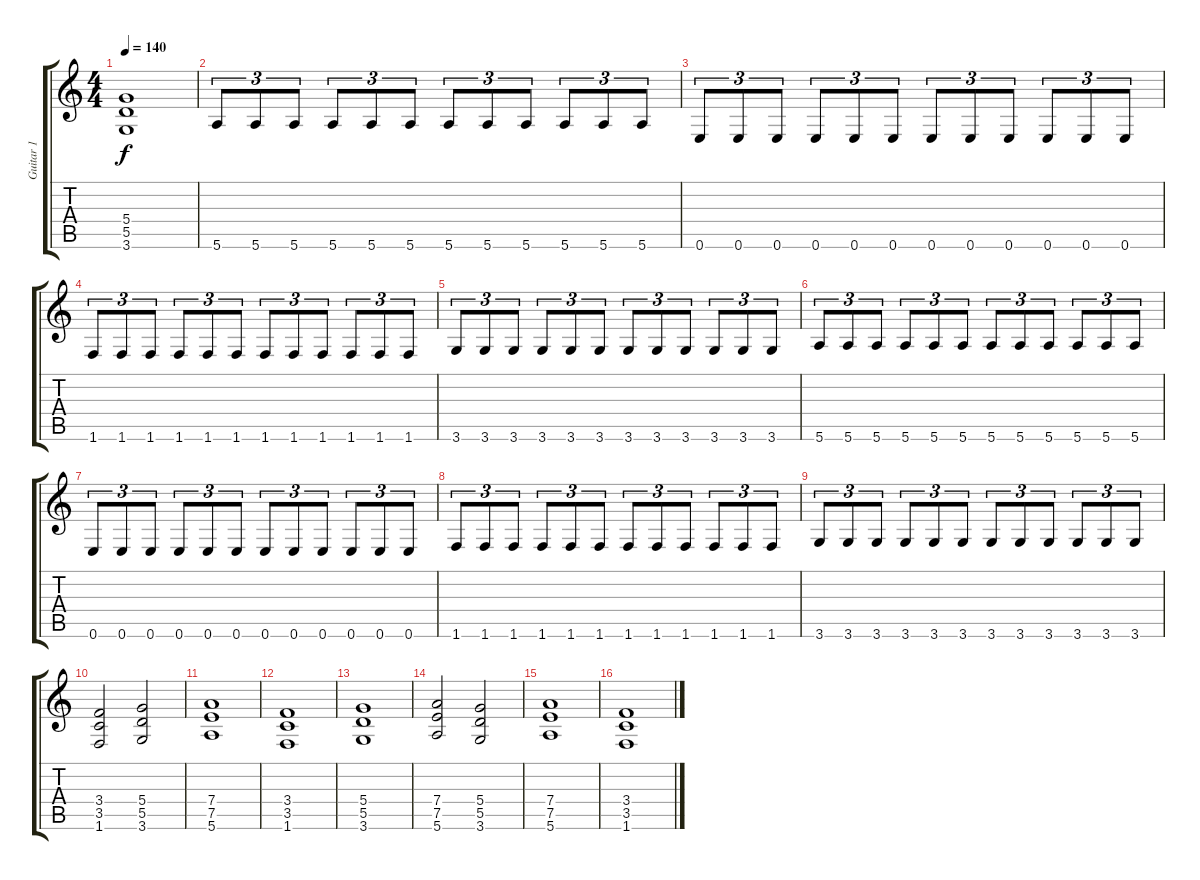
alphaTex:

\track ("Guitar 1" "Guitar 1") {instrument distortionguitar}
\staff {score tabs}
\tuning (E4 B3 G3 D3 A2 E2) {hide}
\ts (4 4)
\tempo 140
\clef g2
\ks c
(5.4 5.5 3.6).1{dy f} |
5.6.8{tu (3 2)} 5.6.8{tu (3 2)} 5.6.8{tu (3 2)} 5.6.8{tu (3 2)} 5.6.8{tu (3 2)} 5.6.8{tu (3 2)} 5.6.8{tu (3 2)} 5.6.8{tu (3 2)} 5.6.8{tu (3 2)} 5.6.8{tu (3 2)} 5.6.8{tu (3 2)} 5.6.8{tu (3 2)} |
0.6.8{tu (3 2)} 0.6.8{tu (3 2)} 0.6.8{tu (3 2)} 0.6.8{tu (3 2)} 0.6.8{tu (3 2)} 0.6.8{tu (3 2)} 0.6.8{tu (3 2)} 0.6.8{tu (3 2)} 0.6.8{tu (3 2)} 0.6.8{tu (3 2)} 0.6.8{tu (3 2)} 0.6.8{tu (3 2)} |
1.6.8{tu (3 2)} 1.6.8{tu (3 2)} 1.6.8{tu (3 2)} 1.6.8{tu (3 2)} 1.6.8{tu (3 2)} 1.6.8{tu (3 2)} 1.6.8{tu (3 2)} 1.6.8{tu (3 2)} 1.6.8{tu (3 2)} 1.6.8{tu (3 2)} 1.6.8{tu (3 2)} 1.6.8{tu (3 2)} |
3.6.8{tu (3 2)} 3.6.8{tu (3 2)} 3.6.8{tu (3 2)} 3.6.8{tu (3 2)} 3.6.8{tu (3 2)} 3.6.8{tu (3 2)} 3.6.8{tu (3 2)} 3.6.8{tu (3 2)} 3.6.8{tu (3 2)} 3.6.8{tu (3 2)} 3.6.8{tu (3 2)} 3.6.8{tu (3 2)} |
5.6.8{tu (3 2)} 5.6.8{tu (3 2)} 5.6.8{tu (3 2)} 5.6.8{tu (3 2)} 5.6.8{tu (3 2)} 5.6.8{tu (3 2)} 5.6.8{tu (3 2)} 5.6.8{tu (3 2)} 5.6.8{tu (3 2)} 5.6.8{tu (3 2)} 5.6.8{tu (3 2)} 5.6.8{tu (3 2)} |
0.6.8{tu (3 2)} 0.6.8{tu (3 2)} 0.6.8{tu (3 2)} 0.6.8{tu (3 2)} 0.6.8{tu (3 2)} 0.6.8{tu (3 2)} 0.6.8{tu (3 2)} 0.6.8{tu (3 2)} 0.6.8{tu (3 2)} 0.6.8{tu (3 2)} 0.6.8{tu (3 2)} 0.6.8{tu (3 2)} |
1.6.8{tu (3 2)} 1.6.8{tu (3 2)} 1.6.8{tu (3 2)} 1.6.8{tu (3 2)} 1.6.8{tu (3 2)} 1.6.8{tu (3 2)} 1.6.8{tu (3 2)} 1.6.8{tu (3 2)} 1.6.8{tu (3 2)} 1.6.8{tu (3 2)} 1.6.8{tu (3 2)} 1.6.8{tu (3 2)} |
3.6.8{tu (3 2)} 3.6.8{tu (3 2)} 3.6.8{tu (3 2)} 3.6.8{tu (3 2)} 3.6.8{tu (3 2)} 3.6.8{tu (3 2)} 3.6.8{tu (3 2)} 3.6.8{tu (3 2)} 3.6.8{tu (3 2)} 3.6.8{tu (3 2)} 3.6.8{tu (3 2)} 3.6.8{tu (3 2)} |
(3.4 3.5 1.6).2 (5.4 5.5 3.6).2 |
(7.4 7.5 5.6).1 |
(3.4 3.5 1.6).1 |
(5.4 5.5 3.6).1 |
(7.4 7.5 5.6).2 (5.4 5.5 3.6).2 |
(7.4 7.5 5.6).1 |
(3.4 3.5 1.6).1
